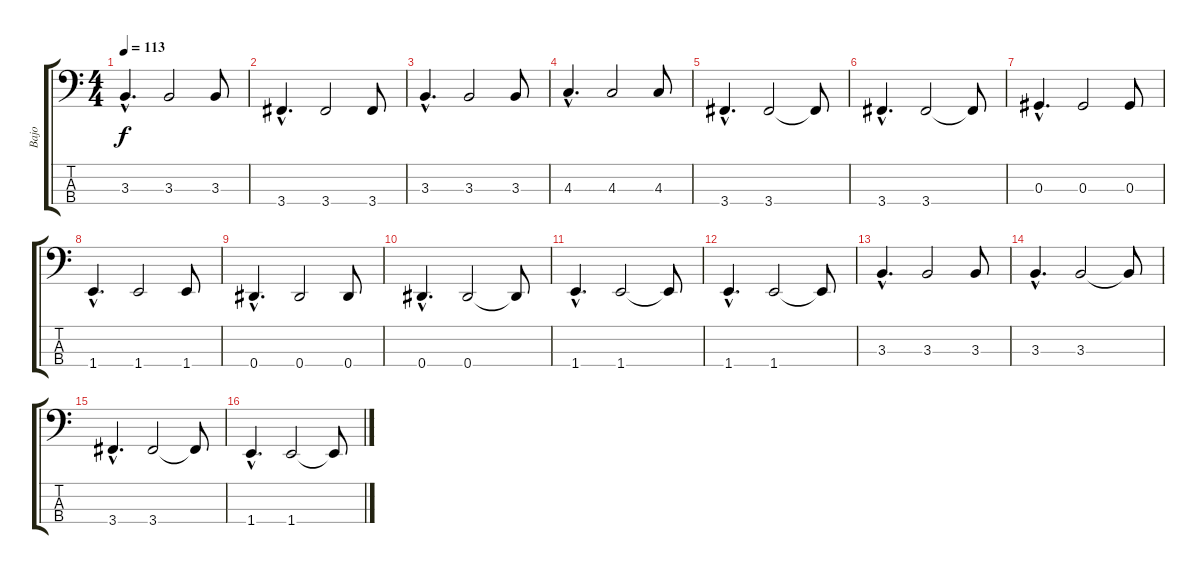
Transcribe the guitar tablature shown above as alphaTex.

\track ("Bajo" "Bajo") {instrument electricbassfinger}
\staff {score tabs}
\tuning (Gb2 Db2 Ab1 Eb1) {hide}
\ts (4 4)
\tempo 113
\clef f4
\ks c
3.3{hac}.4{d dy f} 3.3.2 3.3.8 |
3.4{hac}.4{d} 3.4.2 3.4.8 |
3.3{hac}.4{d} 3.3.2 3.3.8 |
4.3{hac}.4{d} 4.3.2 4.3.8 |
3.4{hac}.4{d} 3.4.2 3.4{t}.8 |
3.4{hac}.4{d} 3.4.2 3.4{t}.8 |
0.3{hac}.4{d} 0.3.2 0.3.8 |
1.4{hac}.4{d} 1.4.2 1.4.8 |
0.4{hac}.4{d} 0.4.2 0.4.8 |
0.4{hac}.4{d} 0.4.2 0.4{t}.8 |
1.4{hac}.4{d} 1.4.2 1.4{t}.8 |
1.4{hac}.4{d} 1.4.2 1.4{t}.8 |
3.3{hac}.4{d} 3.3.2 3.3.8 |
3.3{hac}.4{d} 3.3.2 3.3{t}.8 |
3.4{hac}.4{d} 3.4.2 3.4{t}.8 |
1.4{hac}.4{d} 1.4.2 1.4{t}.8
